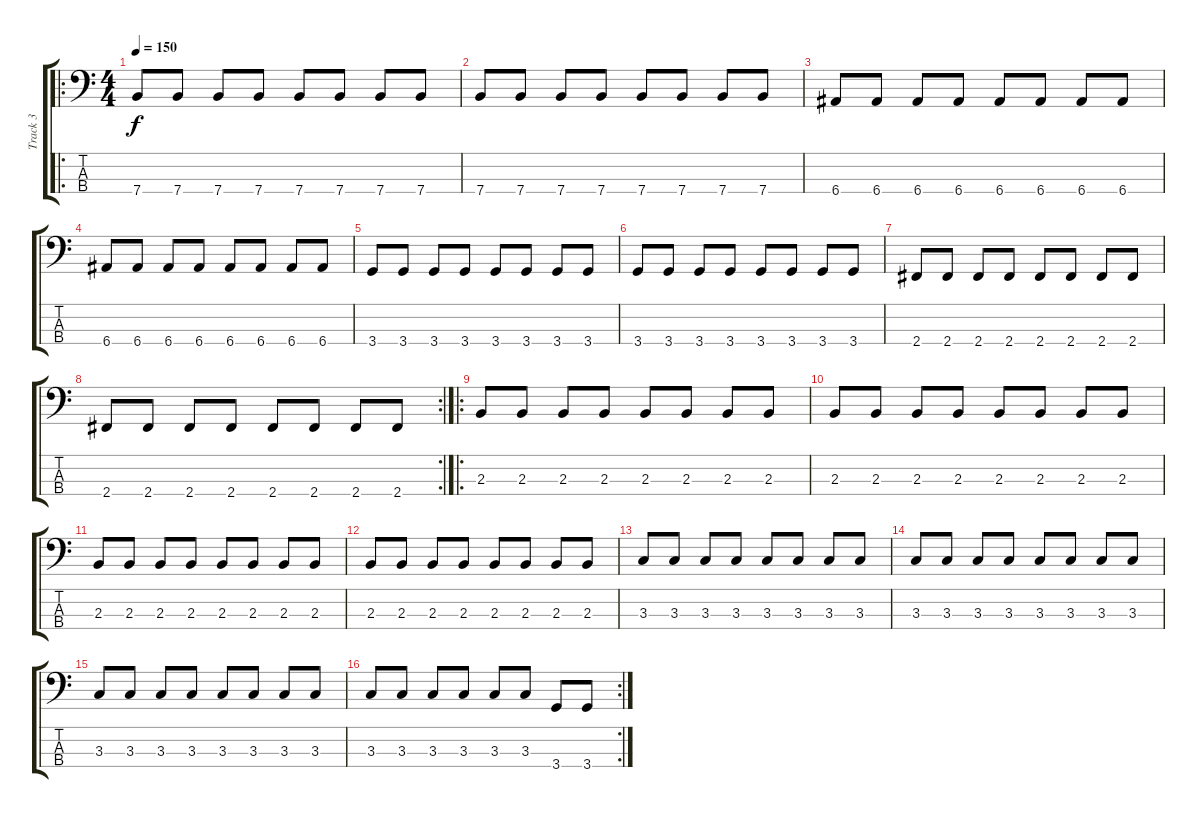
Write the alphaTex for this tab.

\track ("Track 3" "Track 3") {instrument electricbassfinger}
\staff {score tabs}
\tuning (G2 D2 A1 E1) {hide}
\ro
\ts (4 4)
\tempo 150
\clef f4
\ks c
7.4.8{dy f} 7.4.8 7.4.8 7.4.8 7.4.8 7.4.8 7.4.8 7.4.8 |
7.4.8 7.4.8 7.4.8 7.4.8 7.4.8 7.4.8 7.4.8 7.4.8 |
6.4.8 6.4.8 6.4.8 6.4.8 6.4.8 6.4.8 6.4.8 6.4.8 |
6.4.8 6.4.8 6.4.8 6.4.8 6.4.8 6.4.8 6.4.8 6.4.8 |
3.4.8 3.4.8 3.4.8 3.4.8 3.4.8 3.4.8 3.4.8 3.4.8 |
3.4.8 3.4.8 3.4.8 3.4.8 3.4.8 3.4.8 3.4.8 3.4.8 |
2.4.8 2.4.8 2.4.8 2.4.8 2.4.8 2.4.8 2.4.8 2.4.8 |
\rc 2
2.4.8 2.4.8 2.4.8 2.4.8 2.4.8 2.4.8 2.4.8 2.4.8 |
\ro
2.3.8 2.3.8 2.3.8 2.3.8 2.3.8 2.3.8 2.3.8 2.3.8 |
2.3.8 2.3.8 2.3.8 2.3.8 2.3.8 2.3.8 2.3.8 2.3.8 |
2.3.8 2.3.8 2.3.8 2.3.8 2.3.8 2.3.8 2.3.8 2.3.8 |
2.3.8 2.3.8 2.3.8 2.3.8 2.3.8 2.3.8 2.3.8 2.3.8 |
3.3.8 3.3.8 3.3.8 3.3.8 3.3.8 3.3.8 3.3.8 3.3.8 |
3.3.8 3.3.8 3.3.8 3.3.8 3.3.8 3.3.8 3.3.8 3.3.8 |
3.3.8 3.3.8 3.3.8 3.3.8 3.3.8 3.3.8 3.3.8 3.3.8 |
\rc 2
3.3.8 3.3.8 3.3.8 3.3.8 3.3.8 3.3.8 3.4.8 3.4.8
